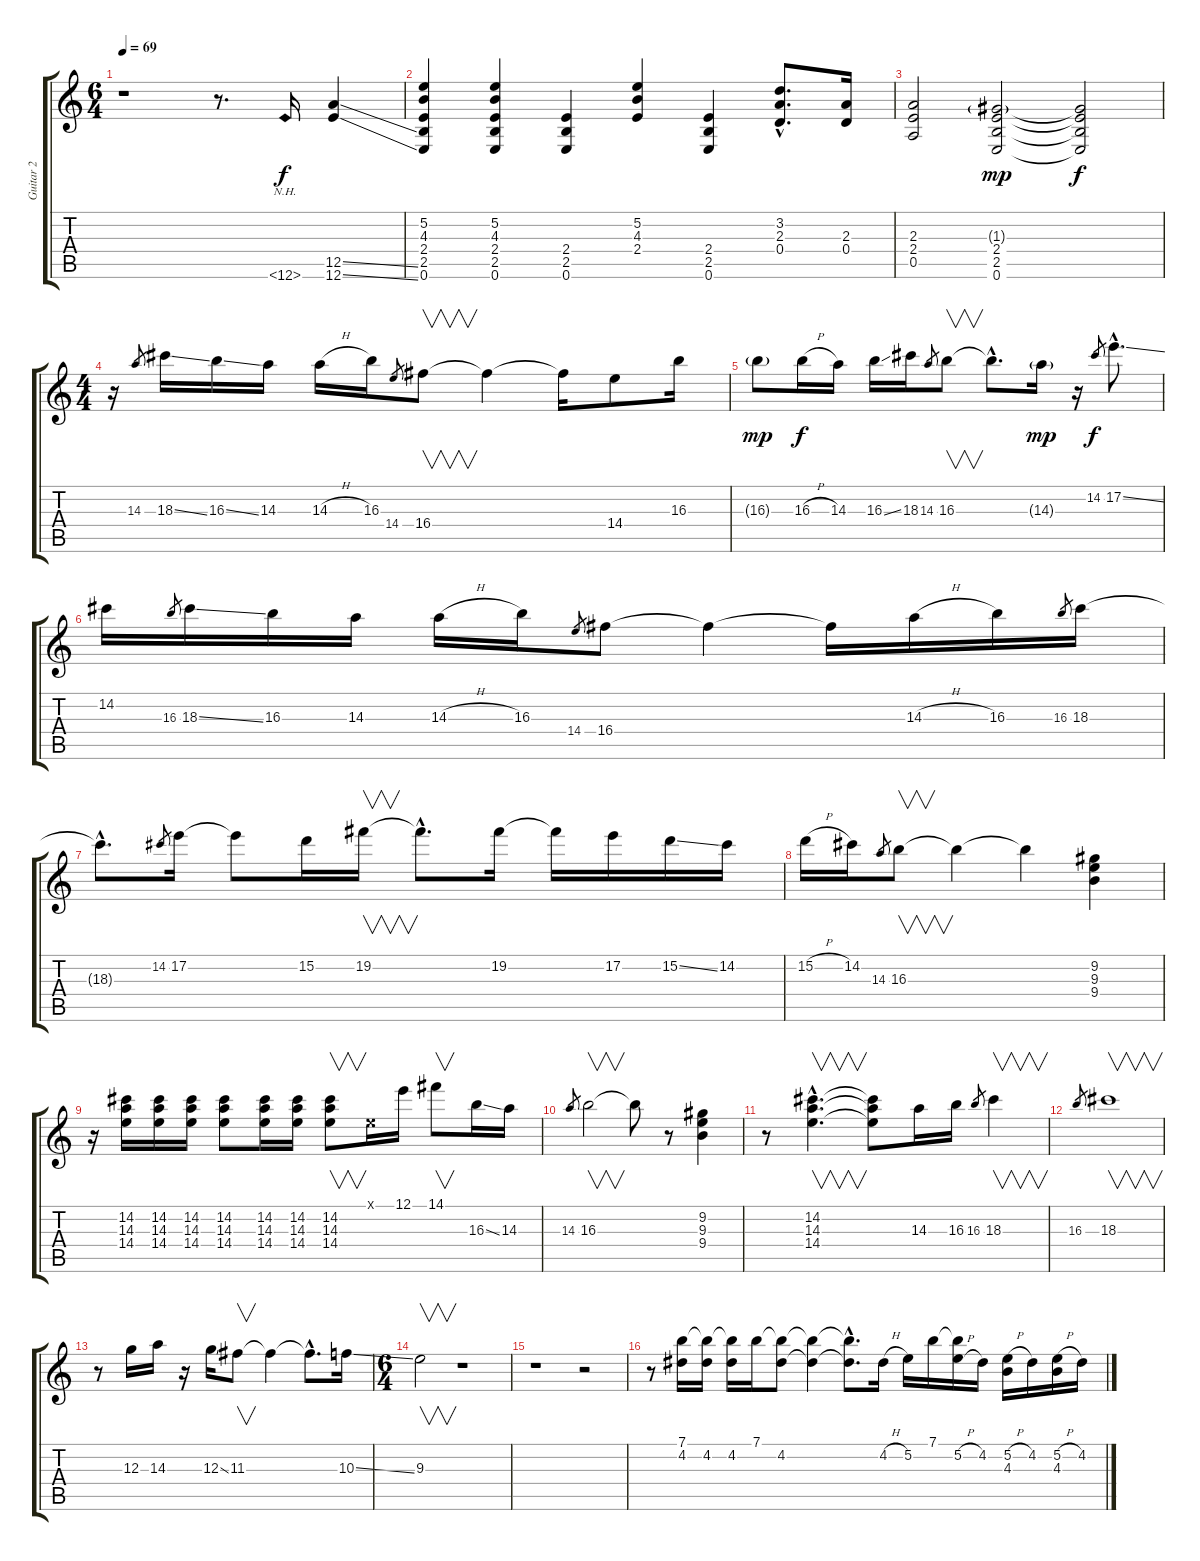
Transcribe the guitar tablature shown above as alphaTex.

\track ("Guitar 2" "Guitar 2") {instrument distortionguitar}
\staff {score tabs}
\tuning (E4 B3 G3 D3 A2 E2) {hide}
\ts (6 4)
\tempo 69
\clef g2
\ks c
r.1{dy f} r.8{d} 12.6{nh}.16 (12.5{ss} 12.6{ss}).4 |
(5.2 4.3 2.4 2.5 0.6).4 (5.2 4.3 2.4 2.5 0.6).4 (2.4 2.5 0.6).4 (5.2 4.3 2.4).4 (2.4 2.5 0.6).4 (3.2{hac} 2.3{hac} 0.4{hac}).8{d} (2.3 0.4).16 |
(2.3 2.4 0.5).2 (1.3{g} 2.4 2.5 0.6).2{dy mp} (1.3{t} 2.4{t} 2.5{t} 0.6{t}).2{dy f} |
\ts (4 4)
r.16 14.3.8{gr} 18.3{ss}.16 16.3{ss}.16 14.3.16 14.3{h}.16 16.3.16 14.4.8{gr} 16.4.8{v} 16.4{t}.4 16.4{t}.16 14.4.8 16.3.16 |
16.3{g}.8{dy mp} 16.3{h}.16{dy f} 14.3.16 16.3{ss}.16 18.3.16 14.3.8{gr} 16.3.8{v} 16.3{hac t}.8{d} 14.3{g}.16{dy mp} r.16 14.2.8{gr dy f} 17.2{ss hac}.8{d} |
14.2.16 16.3.8{gr} 18.3{ss}.16 16.3.16 14.3.16 14.3{h}.16 16.3.16 14.4.8{gr} 16.4.8 16.4{t}.4 16.4{t}.16 14.3{h}.16 16.3.16 16.3.8{gr} 18.3.16 |
18.3{hac t}.8{d} 14.2.8{gr} 17.2.16 17.2{t}.8 15.2.16 19.2.16{v} 19.2{hac t}.8{d} 19.2.16 19.2{t}.16 17.2.16 15.2{ss}.16 14.2.16 |
15.2{h}.16 14.2.16 14.3.8{gr} 16.3.8{v} 16.3{t}.4 16.3{t}.4 (9.2 9.3 9.4).4 |
r.16 (14.2 14.3 14.4).16 (14.2 14.3 14.4).16 (14.2 14.3 14.4).16 (14.2 14.3 14.4).8 (14.2 14.3 14.4).16 (14.2 14.3 14.4).16 (14.2 14.3 14.4).8{v} 0.1{x}.16 12.1.16 14.1.8{v} 16.3{ss}.16 14.3.16 |
14.3.8{gr} 16.3.2{v} 16.3{t}.8 r.8 (9.2 9.3 9.4).4 |
r.8 (14.2{hac} 14.3{hac} 14.4{hac}).4{v d} (14.2{t} 14.3{t} 14.4{t}).8 14.3.16 16.3.16 16.3.8{gr} 18.3.4{v} |
16.3.8{gr} 18.3.1{v} |
r.8 12.3.16 14.3.16 r.16 12.3{ss}.16 11.3.8{v} 11.3{t}.4 11.3{hac t}.8{d} 10.3{ss}.16 |
\ts (6 4)
9.3.2{v} r.1 |
r.1 r.2 |
r.8 (7.1 4.2).16 (7.1{t} 4.2).16 (7.1{t} 4.2).16 7.1.16 (7.1{t} 4.2).8 (7.1{t} 4.2{t}).4 (7.1{hac t} 4.2{hac t}).8{d} 4.2{h}.16 5.2.16 7.1.16 (7.1{t} 5.2{h}).16 4.2.16 (5.2{h} 4.3).16 4.2.16 (5.2{h} 4.3).16 4.2.16
